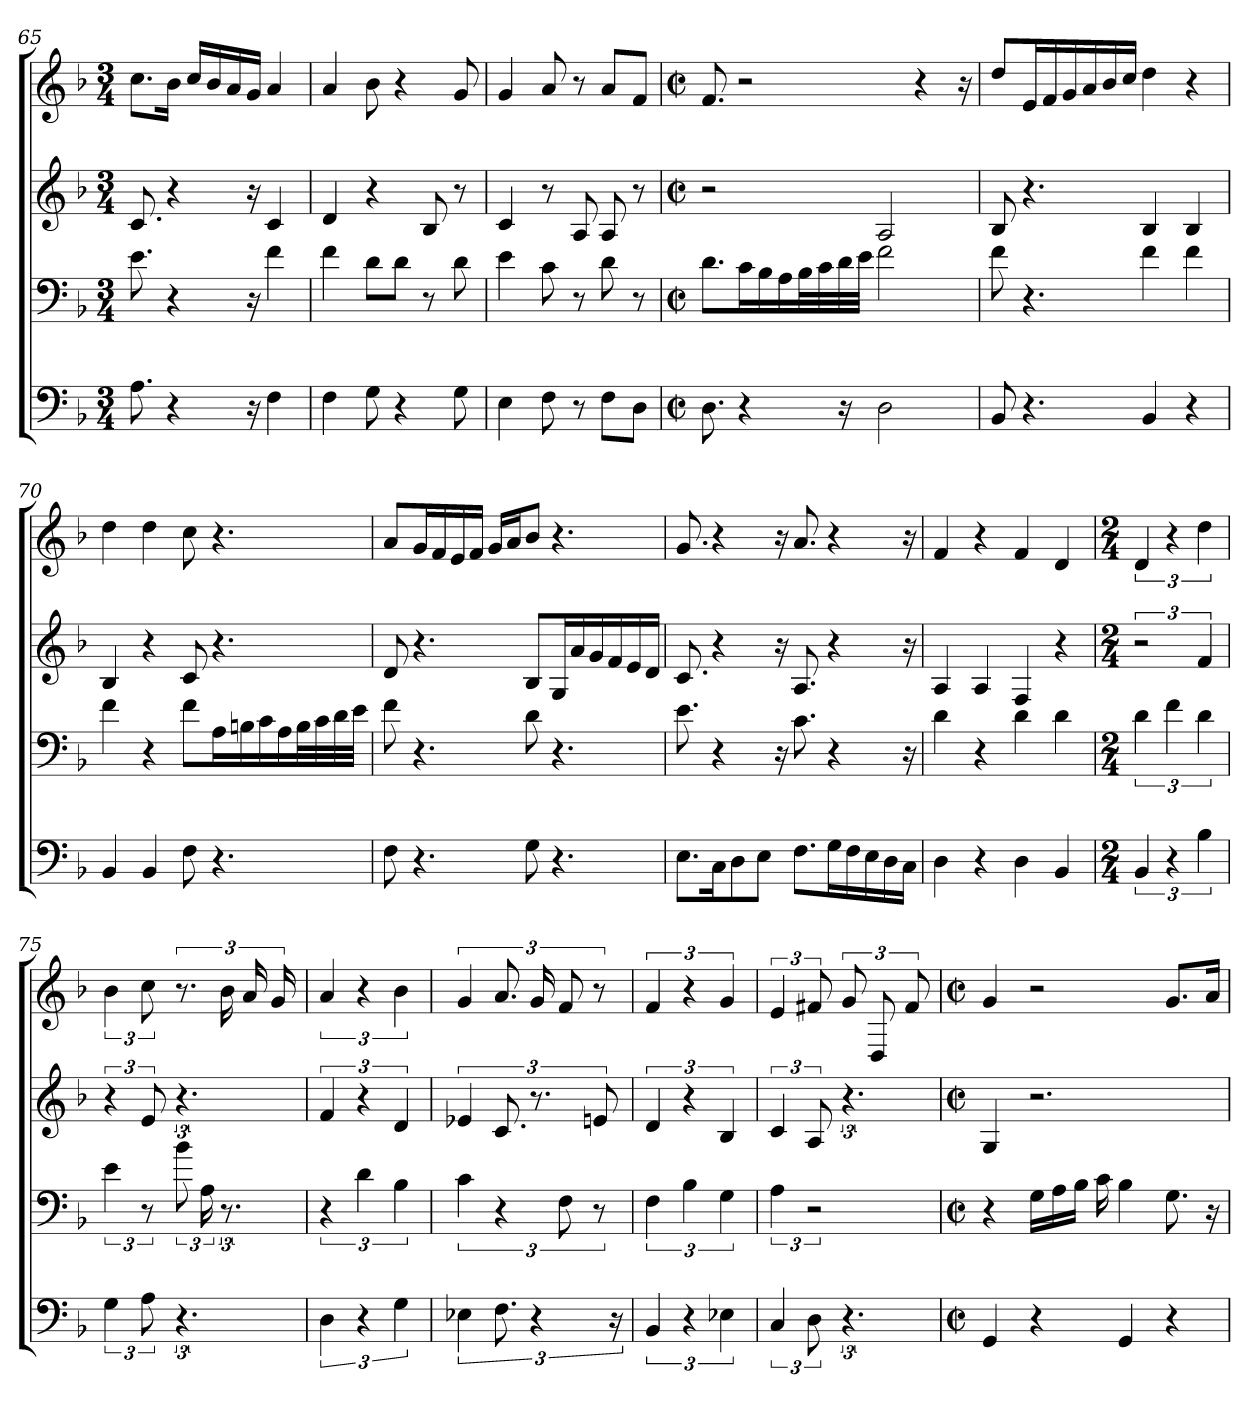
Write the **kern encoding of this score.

**kern	**kern	**kern	**kern
*part4	*part3	*part2	*part1
*staff4	*staff3	*staff2	*staff1
*clefF4	*clefF4	*clefG2	*clefG2
*k[b-]	*k[b-]	*k[b-]	*k[b-]
*F:	*F:	*F:	*F:
*M3/4	*M3/4	*M3/4	*M3/4
=65	=65	=65	=65
8.A	8.e	8.c	8.ccL
4r	4r	4r	16b-iJk
.	.	.	16ccjLL
.	.	.	16b-i
.	.	.	16ai
16r	16r	16r	16giJJ
4F	4f	4c	4a
=66	=66	=66	=66
4F	4f	4d	4a
8G	8dL	4r	8b-
4r	8djJ	.	4r
.	8r	8B-	.
8G	8d	8r	8g
=67	=67	=67	=67
4E	4e	4c	4g
8F	8c	8r	8a
8r	8r	8A	8r
8FjL	8d	8A	8ajL
8DJ	8r	8r	8fJ
=68	=68	=68	=68
*M2/2	*M2/2	*M2/2	*M2/2
*met(c|)	*met(c|)	*met(c|)	*met(c|)
8.D	8.dL	2r	8.f
4r	16ciL	.	2r
.	16B-i	.	.
.	16Ai	.	.
.	32B-iL	.	.
.	32ci	.	.
16r	32di	.	.
.	32eiJJJ	.	.
2Dj	2f	2A	.
.	.	.	4r
.	.	.	16r
=69	=69	=69	=69
8BB-	8f	8B-	8ddL
4.r	4.r	4.r	16eiL
.	.	.	16fi
.	.	.	16gi
.	.	.	16ai
.	.	.	16b-i
.	.	.	16cciJJ
4BB-	4fj	4B-j	4dd
4r	4f	4B-	4r
=70	=70	=70	=70
4BB-j	4f	4B-	4ddj
4BB-	4r	4r	4dd
8F	8fjL	8c	8cc
4.r	16AiL	4.r	4.r
.	16Bni	.	.
.	16ci	.	.
.	16Ai	.	.
.	32BiL	.	.
.	32ci	.	.
.	32di	.	.
.	32eiJJJ	.	.
=71	=71	=71	=71
8F	8f	8d	8aL
4.r	4.r	4.r	16giL
.	.	.	16fi
.	.	.	16ei
.	.	.	16fiJJ
.	.	.	16giLL
.	.	.	16aiJ
8G	8d	8B-L	8b-J
4.r	4.r	16GiL	4.r
.	.	16ai	.
.	.	16gi	.
.	.	16fi	.
.	.	16ei	.
.	.	16diJJ	.
=72	=72	=72	=72
8.EL	8.e	8.c	8.g
16Cik	4r	4r	4r
8Di	.	.	.
8EiJ	.	.	.
.	16r	16r	16r
8.FL	8.c	8.A	8.a
16GiL	4r	4r	4r
16Fi	.	.	.
16Ei	.	.	.
16Di	.	.	.
16CiJJ	16r	16r	16r
=73	=73	=73	=73
4D	4d	4Aj	4f
4r	4r	4Aj	4r
4Dj	4dj	4F	4fj
4BB-	4d	4r	4d
=74	=74	=74	=74
*M2/4	*M2/4	*M2/4	*M2/4
6BB-	6d	3r	6d
6r	6f	.	6r
6B-	6d	6f	6dd
=75	=75	=75	=75
6G	6e	6r	6b-
12A	12r	12e	12cc
6.r	12b-i	6.r	12.r
.	24A	.	.
.	12.r	.	24b-i
.	.	.	24a
.	.	.	24gi
=76	=76	=76	=76
6D	6r	6f	6a
6r	6d	6r	6r
6G	6B-	6d	6b-
=77	=77	=77	=77
6E-X	6c	6e-X	6g
12.F	6r	12.c	12.a
6r	.	12.r	24gi
.	12F	.	12fZ
.	12r	12enZ	12r
24r	.	.	.
=78	=78	=78	=78
6BB-	6Fj	6d	6f
6r	6B-	6r	6r
6E-X	6G	6B-	6g
=79	=79	=79	=79
6C	6A	6c	6e
12D	3r	12A	12f#XV
6.r	.	6.r	12gZ
.	.	.	12Di
.	.	.	12f#i
=80	=80	=80	=80
*M2/2	*M2/2	*M2/2	*M2/2
*met(c|)	*met(c|)	*met(c|)	*met(c|)
4GG	4r	4G	4g
4r	16GLL	2.r	2r
.	16Ai	.	.
.	16B-iJJ	.	.
.	16ci	.	.
4GGj	4B-	.	.
4r	8.G	.	8.gL
.	16r	.	16aiJk
=	=	=	=
*-	*-	*-	*-
